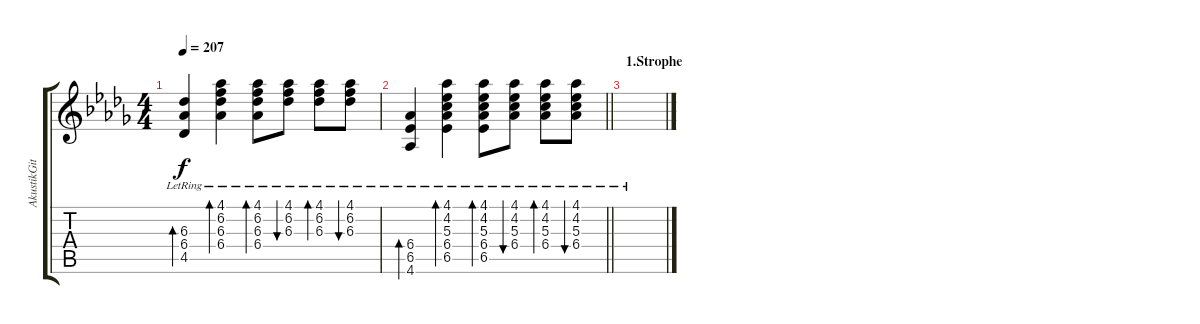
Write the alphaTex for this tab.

\track ("AkustikGitarre" "AkustikGit") {instrument acousticguitarsteel}
\staff {score tabs}
\tuning (E4 B3 G3 D3 A2 E2) {hide}
\ts (4 4)
\tempo 207
\clef g2
\ks bbminor
(6.3{lr} 6.4{lr} 4.5{lr}).4{bd 60 dy f} (4.1{lr} 6.2{lr} 6.3{lr} 6.4{lr}).4{bd 60} (4.1{lr} 6.2{lr} 6.3{lr} 6.4{lr}).8{bd 60} (4.1{lr} 6.2{lr} 6.3{lr}).8{bu 60} (4.1{lr} 6.2{lr} 6.3{lr}).8{bd 60} (4.1{lr} 6.2{lr} 6.3{lr}).8{bu 60} |
\barLineRight lightlight
(6.4{lr} 6.5{lr} 4.6{lr}).4{bd 60} (4.1{lr} 4.2{lr} 5.3{lr} 6.4{lr} 6.5{lr}).4{bd 60} (4.1{lr} 4.2{lr} 5.3{lr} 6.4{lr} 6.5{lr}).8{bd 60} (4.1{lr} 4.2{lr} 5.3{lr} 6.4{lr}).8{bu 60} (4.1{lr} 4.2{lr} 5.3{lr} 6.4{lr}).8{bd 60} (4.1{lr} 4.2{lr} 5.3{lr} 6.4{lr}).8{bu 60} |
\section ("" "1.Strophe")
